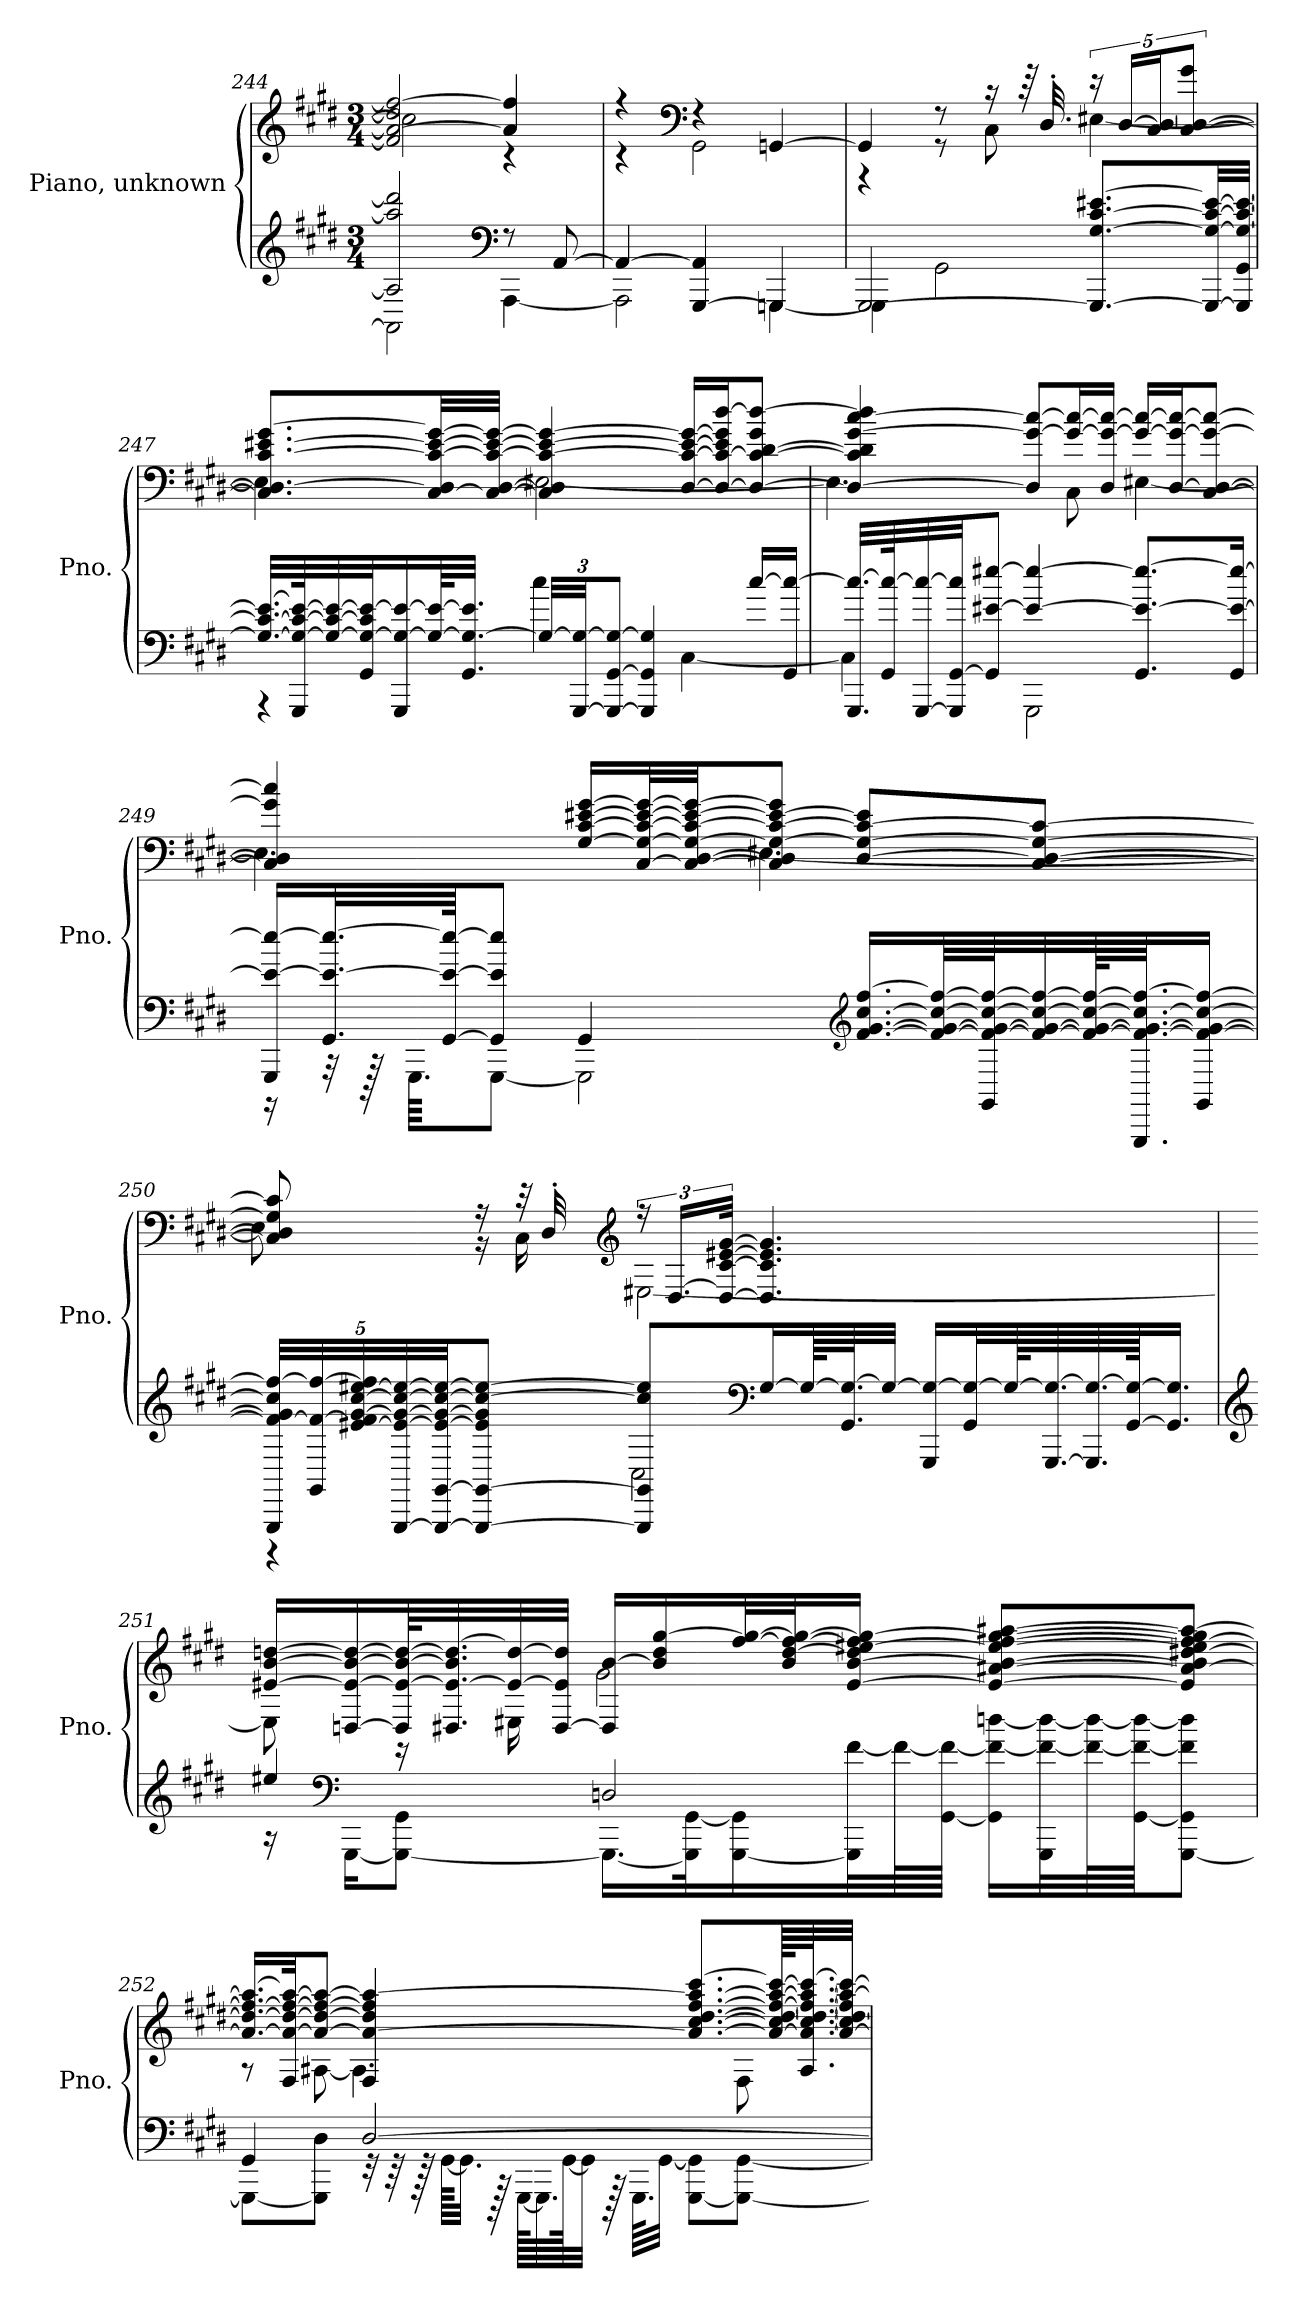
**kern	**kern
*part1	*part1
*staff2	*staff1
*I"Piano, unknown	*
*I'Pno.	*
*clefG2	*clefG2
*k[f#c#g#d#]	*k[f#c#g#d#]
*M3/4	*M3/4
=244	=244
*^	*^
2A/] 2aa/] 2ddd#/]	2AA\]	2f#/] 2a/_ 2dd#/] 2ff#/_	2cc#\]
*clefF4	*	*	*
8r	[4AAA\	4a/] 4ff#/]	4r
[8AA/	.	.	.
!!LO:LB:g=z	!!
=245	=245	=245	=245
4AA/_	2AAA\]	4r	4r
*	*	*clefF4	*
[4GGG#/ 4AA/]	.	4r	2GG#\
4GGG#/]	[4GGGn\	[4GGn/	.
=246	=246	=246	=246
[2GGG#/	4GGG\]	4GG/]	4r
.	2GG#\	8r	8r
.	.	16r	8C#\
.	.	64r	.
.	.	32.D#'/	.
8.GGG#/_ [8.G#/ [8.c#/ [8.e#X/L	.	20r	[4E#X\
.	.	[20D#/LL	.
.	.	[20C#/ 20D#/_J	.
.	.	10C#/_ 10D#/_ 10g#/J	.
32GGG#/_ 32G#/_ 32c#/_ 32e#/_LL	.	.	.
32GGG#/] 32GG#/ 32G#/_ 32c#/_ 32e#/_JJJ	.	.	.
!!LO:LB:g=z	!!
=247	=247	=247	=247
32.G#/_ 32.c#/_ 32.e#/_LLL	4r	8.C#/] 8.D#/_ [8.c#/ [8.e#X/ [8.g#/L	4E#\]
64GGG#/ 64G#/_ 64c#/_ 64e#/_K	.	.	.
32G#/_ 32c#/_ 32e#/_	.	.	.
32GG#/ 32G#/_ 32c#/] 32e#/_J	.	.	.
16GGG#/ 16G#/_ 16e#/_	.	.	.
64G#/_ 64e#/_KL	.	[32C#/ 32D#/] 32c#/_ 32e#/_ 32g#/_LL	.
32.GG#/ 32.G#/_ 32.e#/]JJJ	.	.	.
.	.	32C#/_ [32D#/ 32c#/_ 32e#/_ 32g#/_JJJ	.
*Xbrackettup	*	*	*
48G#/LLL_	4cc#\	4C#/] 4D#/] 4c#/_ 4e#/_ 4g#/_	[2E#X\
[48GGG#/ 48G#/_JJ	.	.	.
12GGG#/_ [12GG#/ 12G#/_J	.	.	.
4GGG#/] 4GG#/] 4G#/]	.	.	.
.	[4C#\	[16D#/ 16c#/_ 16e#/_ 16g#/_LL	.
.	.	16D#/_ 16c#/_ 16e#/] 16g#/] [16dd#/J	.
[16cc#/LL	.	8D#/_ 8c#/_ [8d#/ 8g#/ 8dd#/_J	.
16GG#/ 16cc#/_JJ	.	.	.
!!LO:LB:g=z	!!
=248	=248	=248	=248
32.GGG#/ 32.cc#/_LLL	4C#\]	4D#/_ 4c#/] 4d#/] [4g#/ [4cc#/ 4dd#/]	4.E#\]
64GG#/ 64cc#/_K	.	.	.
[32GGG#/ 32cc#/_	.	.	.
32GGG#/] [32GG#/ 32cc#/]JJ	.	.	.
8GG#/] [8e#X/ [8ee#X/J	.	.	.
4e#/_ 4ee#/_	2GGG#\	8D#/] 8g#/_ 8cc#/_L	.
.	.	16g#/_ 16cc#/_L	8C#\
.	.	16D#/ 16g#/_ 16cc#/_JJ	.
8.GG#/ 8.e#/_ 8.ee#/_L	.	16g#/_ 16cc#/_LL	[4E#X\
.	.	[16D#/ 16g#/_ 16cc#/_J	.
.	.	[8C#/ 8D#/_ 8g#/_ 8cc#/_J	.
16GG#/ 16e#/_ 16ee#/_Jk	.	.	.
!!LO:PB:g=z	!!
=249	=249	=249	=249
16GGG#/ 16e#/_ 16ee#/_LL	16r	4C#/] 4D#/] 4g#/] 4cc#/]	4.E#\]
32.GG#/ 32.e#/_ 32.ee#/_L	32r	.	.
.	128r	.	.
.	64.GGG#\KKKL	.	.
[64GG#/ 64e#/_ 64ee#/_JJK	.	.	.
8GG#/] 8e#/] 8ee#/]J	[8GGG#\J	.	.
4GG#/	2GGG#\]	[16G#/ [16c#/ [16e#X/ [16g#/LL	.
.	.	[32C#/ 32G#/_ 32c#/_ 32e#/_ 32g#/_L	.
.	.	32C#/_ [32D#/ 32G#/_ 32c#/_ 32e#/_ 32g#/_JJ	.
.	.	8C#/] 8D#/] 8G#/_ 8c#/_ 8e#/_ 8g#/]J	[4.E#X\
*clefG2	*	*	*
[16.f#/ [16.g#/ [16.cc#/ [16.ff#/LL	.	[8D#/ 8G#/_ 8c#/_ 8e#/]L	.
64f#/_ 64g#/_ 64cc#/_ 64ff#/_LL	.	.	.
64GG#/ 64f#/_ 64g#/_ 64cc#/_ 64ff#/_J	.	.	.
32f#/_ 32g#/_ 32cc#/_ 32ff#/_	.	[8C#/ 8D#/_ 8G#/_ 8c#/_J	.
128f#/_ 128g#/_ 128cc#/_ 128ff#/_KL	.	.	.
64.GGG#/ 64.f#/_ 64.g#/_ 64.cc#/_ 64.ff#/_JJ	.	.	.
16GG#/ 16f#/_ 16g#/_ 16cc#/_ 16ff#/_JJ	.	.	.
!!LO:LB:g=z	!!
=250	=250	=250	=250
40GGG#/ 40f#/_ 40g#/] 40cc#/] 40ff#/_LLL	4r	8C#/] 8D#/] 8G#/] 8c#/]	8E#\]
40GG#/ 40f#/_ 40ff#/_	.	.	.
[40e#X/ 40f#/] [40g#/ [40cc#/ [40ee#X/ 40ff#/]	.	.	.
[40GGG#/ 40e#/_ 40g#/_ 40cc#/_ 40ee#/_	.	.	.
40GGG#/_ [40GG#/ 40e#/_ 40g#/_ 40cc#/_ 40ee#/_JJ	.	.	.
8GGG#/_ 8GG#/_ 8e#/] 8g#/] 8cc#/_ 8ee#/_J	.	16r	16r
.	.	32r	16C#\
.	.	32D#'/	.
*	*	*clefG2	*
8GGG#/] 8GG#/] 8cc#/] 8ee#/]L	2C#\	24r	[2E#X\
.	.	[24.D#/LL	.
.	.	48D#/_ [48c#/ [48e#X/ [48g#/JJk	.
*clefF4	*	*	*
[16G#/L	.	4.D#/] 4.c#/] 4.e#/] 4.g#/]	.
128G#/KLL_	.	.	.
64.GG#/ 64.G#/_J	.	.	.
32G#/JJJ_	.	.	.
16GGG#/ 16G#/_LL	.	.	.
32GG#/ 32G#/_L	.	.	.
128G#/KL_	.	.	.
[64.GGG#/ 64.G#/_	.	.	.
64.GGG#/] 64.G#/_	.	.	.
[128GG#/ 128G#/_JJK	.	.	.
16.GG#/] 16.G#/]JJ	.	.	.
!!LO:LB:g=z	!!
=251	=251	=251	=251
*clefG2	*	*	*
4ee#X/	16r	[16e#X/ [16b/ [16ddn/LL	8E#\]
*clefF4	*	*	*
.	[16GGG#\KL	[16Dn/ 16e#/_ 16b/_ 16dd/_	.
.	8GGG#\_ 8GG#\J	64D/] 64e#/_ 64b/_ 64dd/_KL	16r
.	.	32.D#X/ 32.e#/_ 32.b/] 32.dd/_	.
.	.	32e#/_ 32dd/_	16E#X\
.	.	[32D#/ 32e#/] 32dd/]JJJ	.
2Dn/	16.GGG#\LL_	16D#/] [16b/LL	2g#\
.	.	16b/] 16dd/ [16gg#/	.
.	32GGG#\] [32GG#\K	.	.
.	[16GGG#\ 16GG#\]	[32ff#/ 32gg#/_L	.
.	.	32b/ [32dd/ 32ff#/_ 32gg#/_J	.
.	32GGG#\] [32f#\L	[16e#/ [16b/ 16dd/] [16ee#X/ 16ff#/] 16gg#/_JJ	.
.	64f#\L_	.	.
.	[64GG#\ 64f#\_JJJJ	.	.
.	16GG#\] 16f#\_ [16ddn\LL	8e#/_ [8a#X/ 8b/_ 8ee#/_ [8ff#/ 8gg#/_ [8aa#X/L	.
.	32GGG#\ 32f#\_ 32dd\_L	.	.
.	64f#\_ 64dd\_L	.	.
.	[64GG#\ 64f#\_ 64dd\_JJJ	.	.
.	[8GGG#\ 8GG#\] 8f#\] 8dd\]J	8e#/] 8a#/_ 8b/] [8dd#X/ 8ee#/] 8ff#/_ 8gg#/] 8aa#/_J	.
!!LO:LB:g=z	!!
=252	=252	=252	=252
4GG#/	8GGG#\L_	16.a#/_ 16.dd#/_ 16.ff#/_ 16.aa#/_LL	8r
.	.	32F#/ 32a#/_ 32dd#/_ 32ff#/_ 32aa#/_JK	.
.	8GGG#\] 8D#\J	8a#/_ 8dd#/_ 8ff#/_ 8aa#/_J	[8A#X\
[2D#/	32r	4F#/ 4a#/_ 4dd#/] 4ff#/] 4aa#/_	4.A#\]
.	64r	.	.
.	128r	.	.
.	[128GG#\KKLLL	.	.
.	32.GG#\JJJ]	.	.
.	128r	.	.
.	[128GGG#\KLLLL	.	.
.	64.GGG#\]	.	.
.	[128GG#\JK	.	.
.	32GG#\JJJ]	.	.
.	128r	.	.
.	64.GGG#\KLLL	.	.
.	[32GG#\JJJ	.	.
.	[8GGG#\ 8GG#\]L	8.a#/_ [8.cc#/ [8.dd#/ [8.ff#/ 8.aa#/_ [8.ccc#/L	.
.	8GGG#\_ [8GG#\J	.	8F#\
.	.	128a#/_ 128cc#/_ 128dd#/_ 128ff#/_ 128aa#/_ 128ccc#/_KLLL	.
.	.	64.A#/ 64.a#/_ 64.cc#/_ 64.dd#/_ 64.ff#/_ 64.aa#/_ 64.ccc#/_J	.
.	.	32a#/_ 32cc#/_ 32dd#/] 32ff#/] 32aa#/_ 32ccc#/_JJJ	.
*v	*v	*	*
*	*v	*v
=	=
*-	*-
